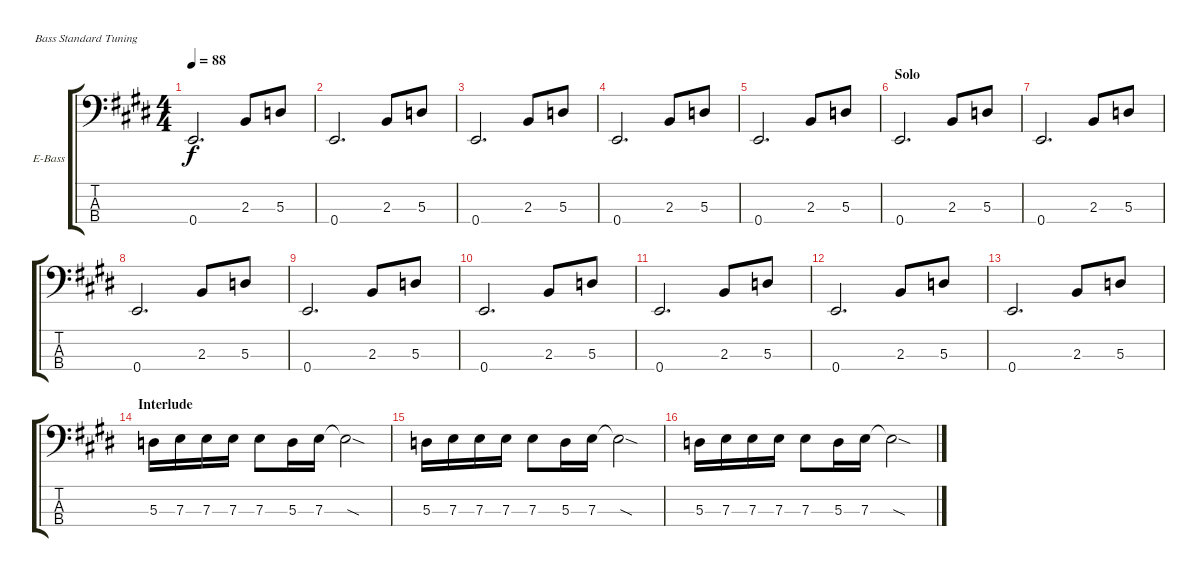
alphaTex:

\defaultSystemsLayout 4
\bracketExtendMode groupsimilarinstruments
\firstSystemTrackNameOrientation horizontal
\otherSystemsTrackNameOrientation horizontal
\track ("Electric Bass" "E-Bass") {instrument electricbassfinger}
\staff {score tabs}
\tuning (G2 D2 A1 E1)
\ts (4 4)
\tempo 88
\clef f4
\ks e
0.4.2{d dy f} 2.3.8 5.3.8 |
0.4.2{d} 2.3.8 5.3.8 |
0.4.2{d} 2.3.8 5.3.8 |
0.4.2{d} 2.3.8 5.3.8 |
0.4.2{d} 2.3.8 5.3.8 |
\section ("" "Solo")
0.4.2{d} 2.3.8 5.3.8 |
0.4.2{d} 2.3.8 5.3.8 |
0.4.2{d} 2.3.8 5.3.8 |
0.4.2{d} 2.3.8 5.3.8 |
0.4.2{d} 2.3.8 5.3.8 |
0.4.2{d} 2.3.8 5.3.8 |
0.4.2{d} 2.3.8 5.3.8 |
0.4.2{d} 2.3.8 5.3.8 |
\section ("" "Interlude")
5.3.16 7.3.16 7.3.16 7.3.16 7.3.8 5.3.16 7.3.16 7.3{sod t}.2 |
5.3.16 7.3.16 7.3.16 7.3.16 7.3.8 5.3.16 7.3.16 7.3{sod t}.2 |
5.3.16 7.3.16 7.3.16 7.3.16 7.3.8 5.3.16 7.3.16 7.3{sod t}.2
